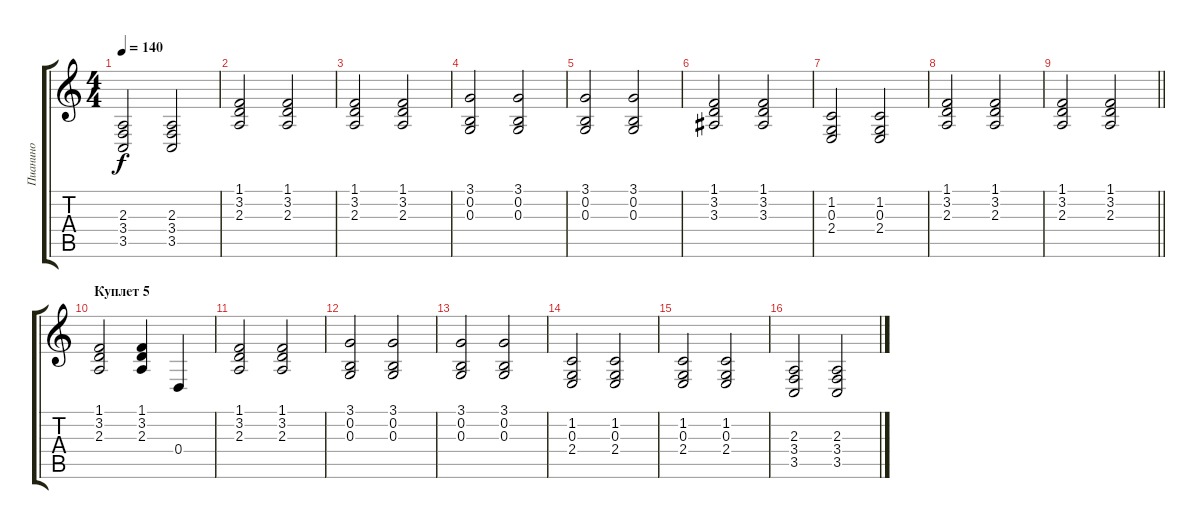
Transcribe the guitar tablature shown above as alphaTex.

\track ("Пианино" "Пианино") {instrument acousticgrandpiano}
\staff {score tabs}
\tuning (E4 B3 G3 D3 A2 E2) {hide}
\ts (4 4)
\tempo 140
\clef g2
\ks c
(2.3 3.4 3.5).2{dy f} (2.3 3.4 3.5).2 |
(1.1 3.2 2.3).2 (1.1 3.2 2.3).2 |
(1.1 3.2 2.3).2 (1.1 3.2 2.3).2 |
(3.1 0.2 0.3).2 (3.1 0.2 0.3).2 |
(3.1 0.2 0.3).2 (3.1 0.2 0.3).2 |
(1.1 3.2 3.3).2 (1.1 3.2 3.3).2 |
(1.2 0.3 2.4).2 (1.2 0.3 2.4).2 |
(1.1 3.2 2.3).2 (1.1 3.2 2.3).2 |
\barLineRight lightlight
(1.1 3.2 2.3).2 (1.1 3.2 2.3).2 |
\section ("" "Куплет 5")
(1.1 3.2 2.3).2 (1.1 3.2 2.3).4 0.4.4 |
(1.1 3.2 2.3).2 (1.1 3.2 2.3).2 |
(3.1 0.2 0.3).2 (3.1 0.2 0.3).2 |
(3.1 0.2 0.3).2 (3.1 0.2 0.3).2 |
(1.2 0.3 2.4).2 (1.2 0.3 2.4).2 |
(1.2 0.3 2.4).2 (1.2 0.3 2.4).2 |
(2.3 3.4 3.5).2 (2.3 3.4 3.5).2
